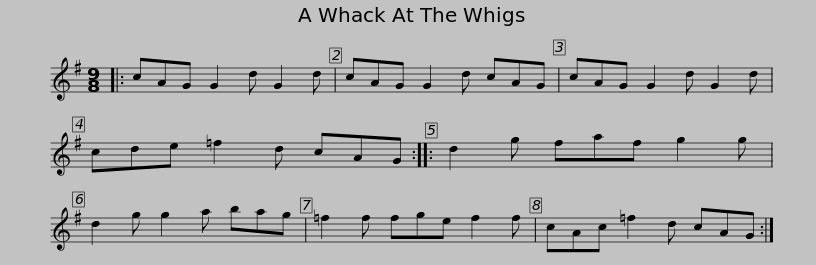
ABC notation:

X:1
L:1/8
M:9/8
I:linebreak $
K:G
V:1 treble
V:1
|: cAG G2 d G2 d | cAG G2 d cAG | cAG G2 d G2 d | cde =f2 d cAG :: d2 g faf g2 g |$ %5
 d2 g g2 a bag | =f2 f fge f2 f | cAc =f2 d cAG :| %8
